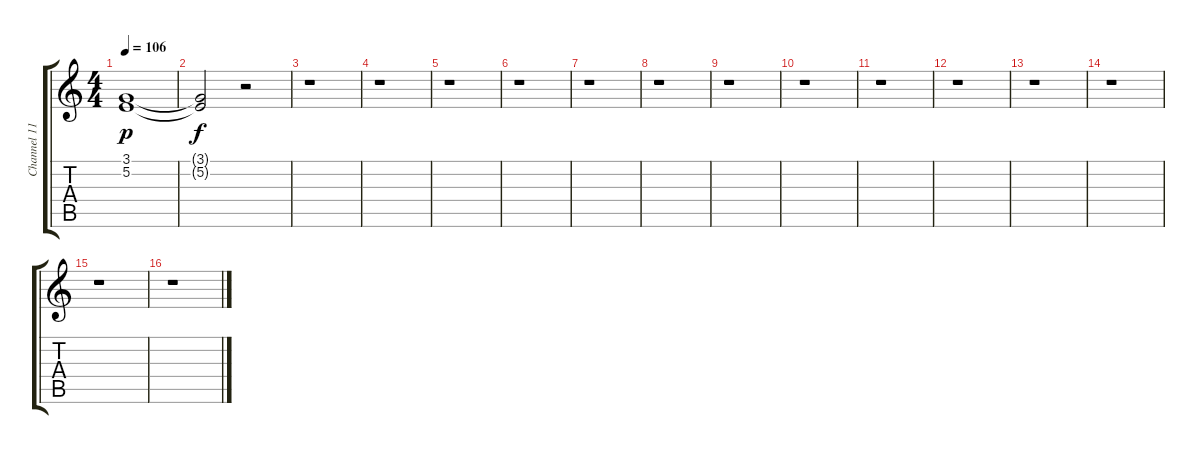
\track ("Channel 11" "Channel 11") {instrument choiraahs}
\staff {score tabs}
\tuning (E4 B3 G3 D3 A2 E2) {hide}
\ts (4 4)
\tempo 106
\clef g2
\ks c
(3.1 5.2).1{dy p} |
(3.1{t} 5.2{t}).2{dy f} r.2 |
r.1 |
r.1 |
r.1 |
r.1 |
r.1 |
r.1 |
r.1 |
r.1 |
r.1 |
r.1 |
r.1 |
r.1 |
r.1 |
r.1
